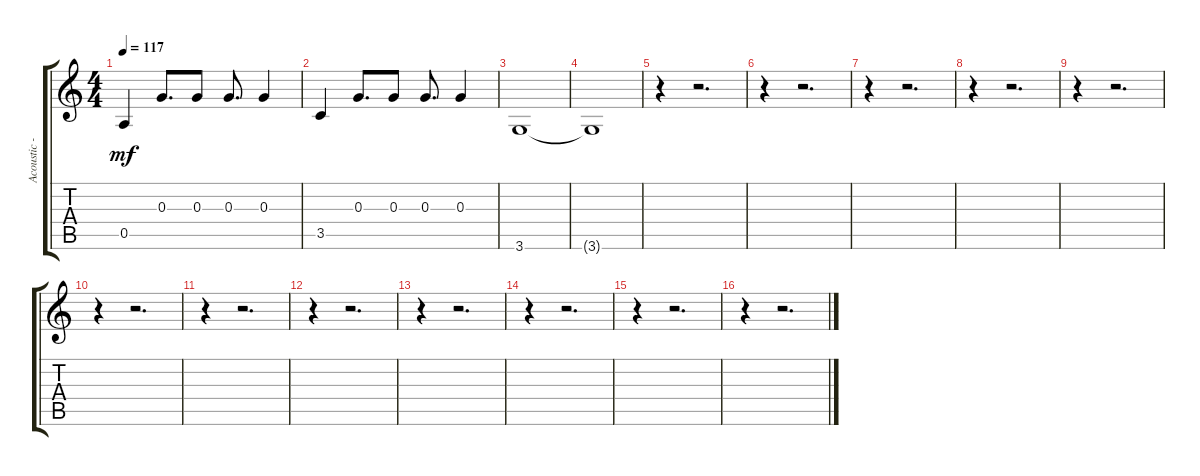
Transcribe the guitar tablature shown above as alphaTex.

\track ("Acoustic - main couplet theme" "Acoustic -") {instrument acousticguitarsteel}
\staff {score tabs}
\tuning (E4 B3 G3 D3 A2 E2) {hide}
\ts (4 4)
\tempo 117
\clef g2
\ks c
0.5.4{dy mf} 0.3.8{d} 0.3.8 0.3.8{d} 0.3.4 |
3.5.4 0.3.8{d} 0.3.8 0.3.8{d} 0.3.4 |
3.6.1 |
3.6{t}.1 |
r.4 r.2{d} |
r.4 r.2{d} |
r.4 r.2{d} |
r.4 r.2{d} |
r.4 r.2{d} |
r.4 r.2{d} |
r.4 r.2{d} |
r.4 r.2{d} |
r.4 r.2{d} |
r.4 r.2{d} |
r.4 r.2{d} |
r.4 r.2{d}
